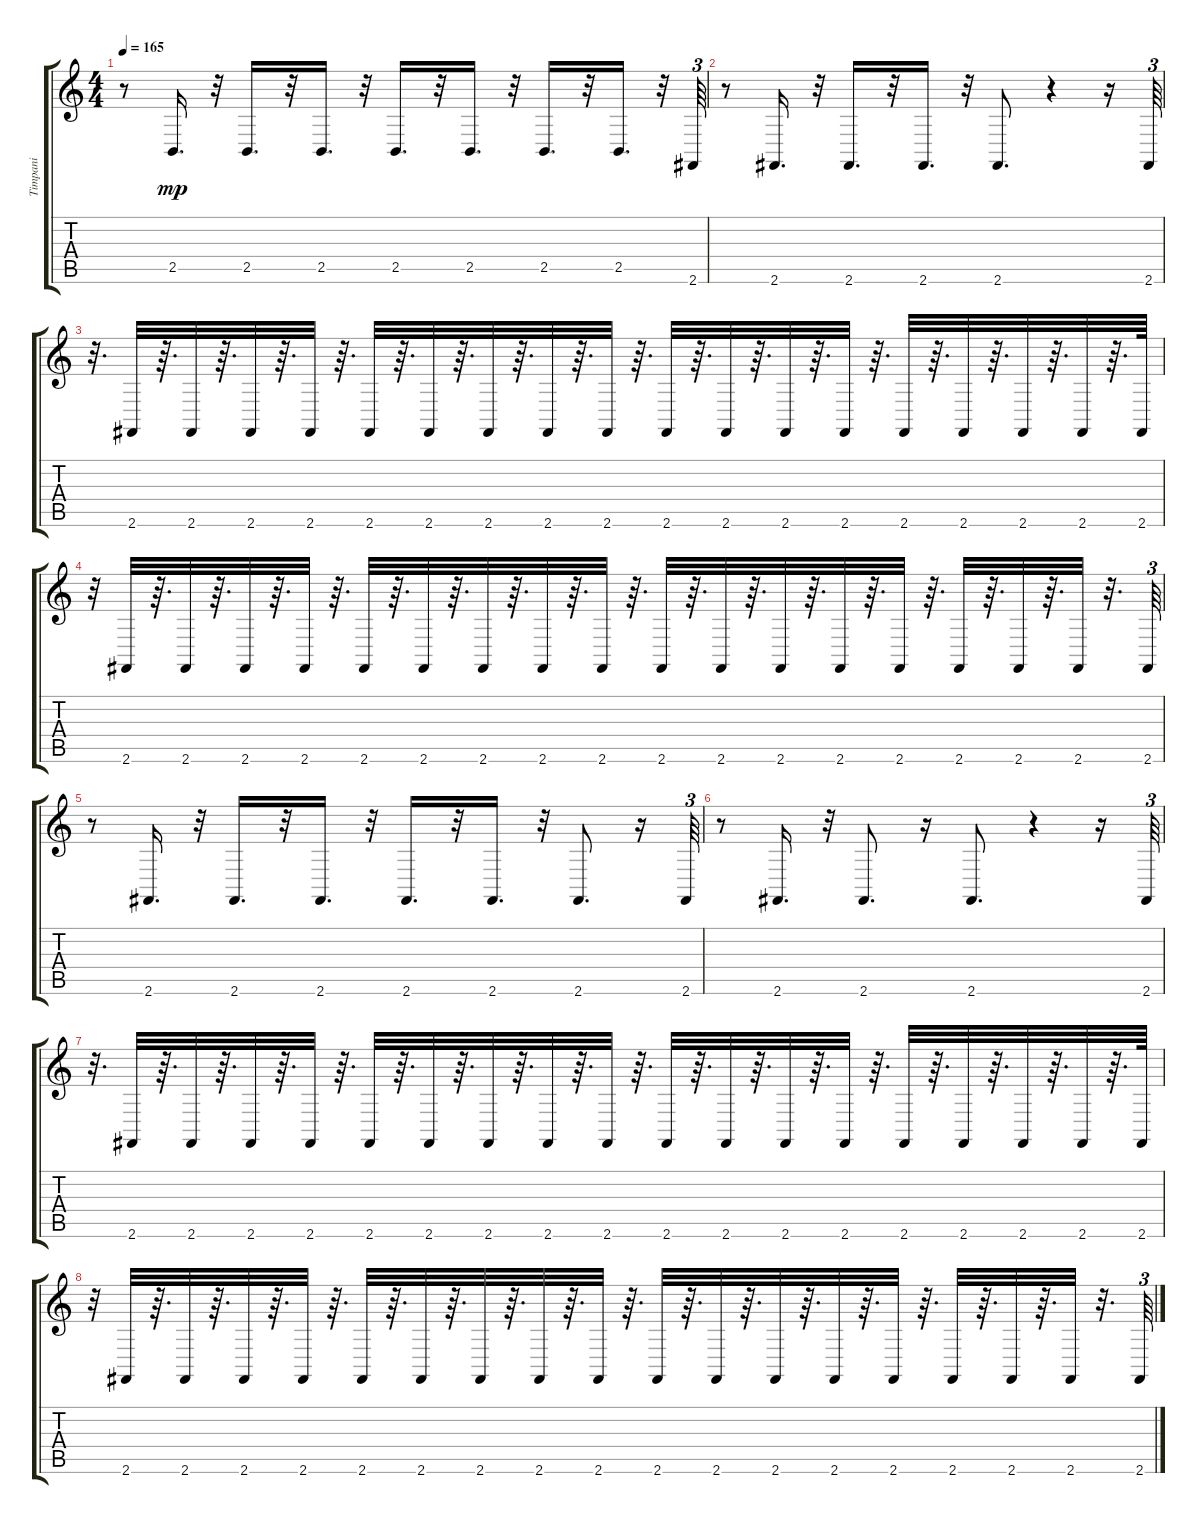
\track ("Timpani" "Timpani") {instrument timpani}
\staff {score tabs}
\tuning (E4 B3 G3 D3 A2 E2) {hide}
\ts (4 4)
\tempo 165
\clef g2
\ks c
r.8{dy mp} 2.5.16{d} r.32 2.5.16{d} r.32 2.5.16{d} r.32 2.5.16{d} r.32 2.5.16{d} r.32 2.5.16{d} r.32 2.5.16{d} r.32 2.6.64{tu (3 2)} |
r.8 2.6.16{d} r.32 2.6.16{d} r.32 2.6.16{d} r.32 2.6.8{d} r.4 r.16 2.6.64{tu (3 2)} |
r.32{d} 2.6.32 r.64{d} 2.6.32 r.64{d} 2.6.32 r.64{d} 2.6.32 r.64{d} 2.6.32 r.64{d} 2.6.32 r.64{d} 2.6.32 r.64{d} 2.6.32 r.64{d} 2.6.32 r.64{d} 2.6.32 r.64{d} 2.6.32 r.64{d} 2.6.32 r.64{d} 2.6.32 r.64{d} 2.6.32 r.64{d} 2.6.32 r.64{d} 2.6.32 r.64{d} 2.6.32 r.64{d} 2.6.64 |
r.32 2.6.32 r.64{d} 2.6.32 r.64{d} 2.6.32 r.64{d} 2.6.32 r.64{d} 2.6.32 r.64{d} 2.6.32 r.64{d} 2.6.32 r.64{d} 2.6.32 r.64{d} 2.6.32 r.64{d} 2.6.32 r.64{d} 2.6.32 r.64{d} 2.6.32 r.64{d} 2.6.32 r.64{d} 2.6.32 r.64{d} 2.6.32 r.64{d} 2.6.32 r.64{d} 2.6.32 r.32{d} 2.6.64{tu (3 2)} |
r.8 2.6.16{d} r.32 2.6.16{d} r.32 2.6.16{d} r.32 2.6.16{d} r.32 2.6.16{d} r.32 2.6.8{d} r.16 2.6.64{tu (3 2)} |
r.8 2.6.16{d} r.32 2.6.8{d} r.16 2.6.8{d} r.4 r.16 2.6.64{tu (3 2)} |
r.32{d} 2.6.32 r.64{d} 2.6.32 r.64{d} 2.6.32 r.64{d} 2.6.32 r.64{d} 2.6.32 r.64{d} 2.6.32 r.64{d} 2.6.32 r.64{d} 2.6.32 r.64{d} 2.6.32 r.64{d} 2.6.32 r.64{d} 2.6.32 r.64{d} 2.6.32 r.64{d} 2.6.32 r.64{d} 2.6.32 r.64{d} 2.6.32 r.64{d} 2.6.32 r.64{d} 2.6.32 r.64{d} 2.6.64 |
r.32 2.6.32 r.64{d} 2.6.32 r.64{d} 2.6.32 r.64{d} 2.6.32 r.64{d} 2.6.32 r.64{d} 2.6.32 r.64{d} 2.6.32 r.64{d} 2.6.32 r.64{d} 2.6.32 r.64{d} 2.6.32 r.64{d} 2.6.32 r.64{d} 2.6.32 r.64{d} 2.6.32 r.64{d} 2.6.32 r.64{d} 2.6.32 r.64{d} 2.6.32 r.64{d} 2.6.32 r.32{d} 2.6.64{tu (3 2)}
